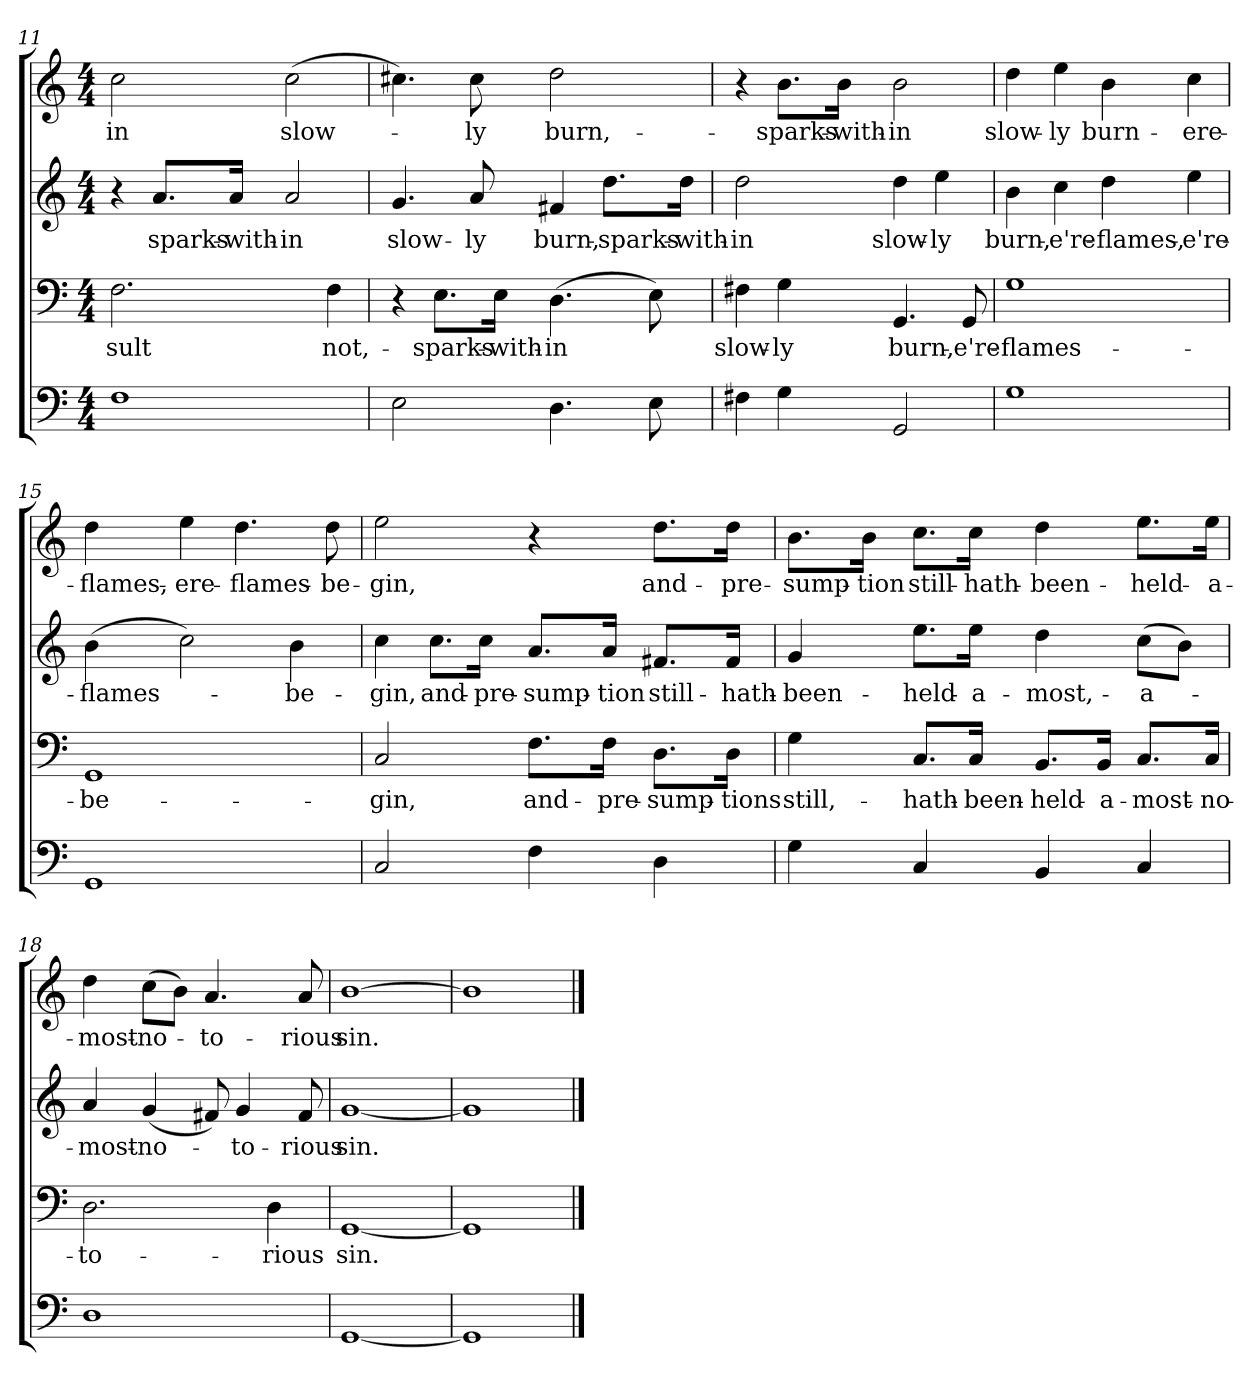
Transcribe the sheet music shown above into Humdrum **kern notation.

**kern	**kern	**text	**kern	**text	**kern	**text
*part4	*part3	*part3	*part2	*part2	*part1	*part1
*staff4	*staff3	*staff3	*staff2	*staff2	*staff1	*staff1
*clefF4	*clefF4	*	*clefG2	*	*clefG2	*
*k[]	*k[]	*	*k[]	*	*k[]	*
*C:	*C:	*	*C:	*	*C:	*
*M4/4	*M4/4	*	*M4/4	*	*M4/4	*
=11	=11	=11	=11	=11	=11	=11
1F\	2.F\	-sult	4r	.	2cc\	-in
.	.	.	8.a/L	sparks-	.	.
.	.	.	16a/Jk	with-	.	.
.	.	.	2a/	-in	(2cc\	slow-
.	4F\	not,-	.	.	.	.
=12	=12	=12	=12	=12	=12	=12
2E\	4r	.	4.g/	slow-	4.cc#X\)	.
.	8.E\L	sparks-	.	.	.	.
.	.	.	8a/	-ly	8cc#\	-ly
.	16E\Jk	with-	.	.	.	.
4.D\	(4.D\	-in	4f#X/	burn,-	2dd\	burn,-
.	.	.	8.dd\L	sparks-	.	.
8E\	8E\)	.	.	.	.	.
.	.	.	16dd\Jk	with-	.	.
=13	=13	=13	=13	=13	=13	=13
4F#X\	4F#X\	slow-	2dd\	-in	4r	.
4G\	4G\	-ly	.	.	8.b\L	sparks-
.	.	.	.	.	16b\Jk	with-
2GG/	4.GG/	burn,-	4dd\	slow-	2b\	-in
.	.	.	4ee\	-ly	.	.
.	8GG/	e're-	.	.	.	.
!!LO:PB:g=z
=14	=14	=14	=14	=14	=14	=14
1G\	1G\	flames-	4b\	burn,-	4dd\	slow-
.	.	.	4cc\	e're-	4ee\	-ly
.	.	.	4dd\	flames,-	4b\	burn-
.	.	.	4ee\	e're-	4cc\	ere-
=15	=15	=15	=15	=15	=15	=15
1GG/	1GG/	be-	(4b\	flames-	4dd\	flames,-
.	.	.	2cc\)	.	4ee\	ere-
.	.	.	.	.	4.dd\	flames-
.	.	.	4b\	be-	.	.
.	.	.	.	.	8dd\	be-
=16	=16	=16	=16	=16	=16	=16
2C/	2C/	-gin,	4cc\	-gin,	2ee\	-gin,
.	.	.	8.cc\L	and-	.	.
.	.	.	16cc\Jk	pre-	.	.
4F\	8.F\L	and-	8.a/L	-sump-	4r	.
.	16F\Jk	pre-	16a/Jk	-tion	.	.
4D\	8.D\L	-sump-	8.f#X/L	still-	8.dd\L	and-
.	16D\Jk	-tions	16f#/Jk	hath-	16dd\Jk	pre-
!!LO:LB:g=z
=17	=17	=17	=17	=17	=17	=17
4G\	4G\	still,-	4g/	been-	8.b\L	-sump-
.	.	.	.	.	16b\Jk	-tion
4C/	8.C/L	hath-	8.ee\L	held-	8.cc\L	still-
.	16C/Jk	been-	16ee\Jk	a-	16cc\Jk	hath-
4BB/	8.BB/L	held-	4dd\	most,-	4dd\	been-
.	16BB/Jk	a-	.	.	.	.
4C/	8.C/L	most-	(8cc\L	a-	8.ee\L	held-
.	.	.	8b\J)	.	.	.
.	16C/Jk	no-	.	.	16ee\Jk	a-
=18	=18	=18	=18	=18	=18	=18
1D\	2.D\	-to-	4a/	most-	4dd\	most-
.	.	.	(4g/	no-	(8cc\L	no-
.	.	.	.	.	8b\J)	.
.	.	.	8f#X/)	.	4.a/	-to-
.	.	.	4g/	-to-	.	.
.	4D\	-rious	.	.	.	.
.	.	.	8f#/	-rious	8a/	-rious
=19	=19	=19	=19	=19	=19	=19
[1GG/	[1GG/	sin.-	[1g/	sin.-	[1b\	sin.-
=20	=20	=20	=20	=20	=20	=20
1GG/]	1GG/]	-	1g/]	-	1b\]	-
==	==	==	==	==	==	==
*-	*-	*-	*-	*-	*-	*-
